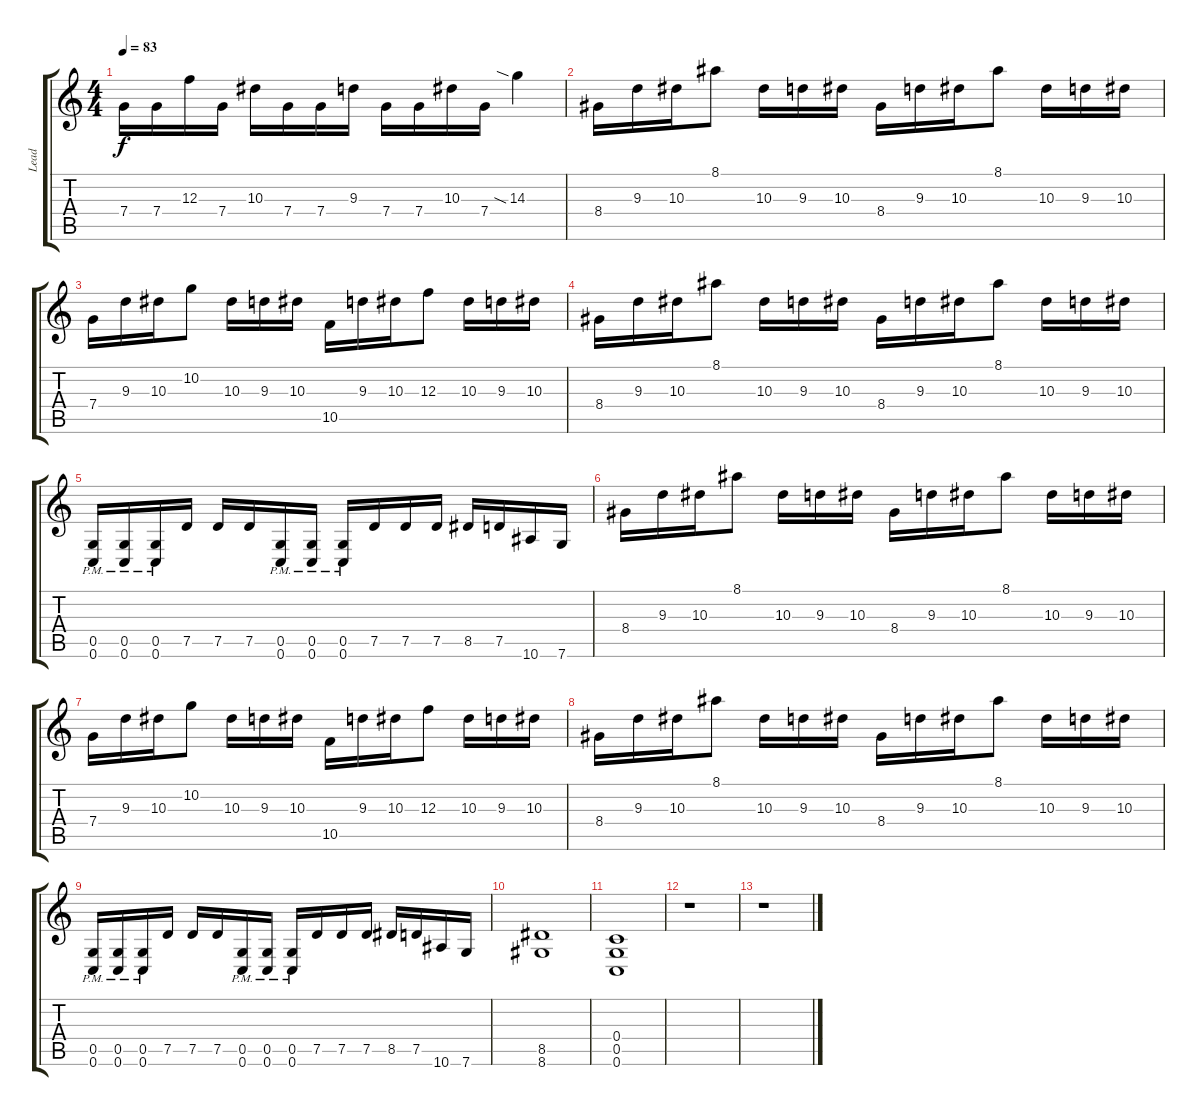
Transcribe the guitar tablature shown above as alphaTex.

\track ("Lead" "Lead") {instrument distortionguitar}
\staff {score tabs}
\tuning (D4 A3 F3 C3 G2 C2) {hide}
\ts (4 4)
\tempo 83
\clef g2
\ks c
7.4.16{dy f} 7.4.16 12.3.16 7.4.16 10.3.16 7.4.16 7.4.16 9.3.16 7.4.16 7.4.16 10.3.16 7.4.16 14.3{sia}.4 |
8.4.16 9.3.16 10.3.16 8.1.8 10.3.16 9.3.16 10.3.16 8.4.16 9.3.16 10.3.16 8.1.8 10.3.16 9.3.16 10.3.16 |
7.4.16 9.3.16 10.3.16 10.2.8 10.3.16 9.3.16 10.3.16 10.5.16 9.3.16 10.3.16 12.3.8 10.3.16 9.3.16 10.3.16 |
8.4.16 9.3.16 10.3.16 8.1.8 10.3.16 9.3.16 10.3.16 8.4.16 9.3.16 10.3.16 8.1.8 10.3.16 9.3.16 10.3.16 |
(0.5{pm} 0.6{pm}).16 (0.5{pm} 0.6{pm}).16 (0.5{pm} 0.6{pm}).16 7.5.16 7.5.16 7.5.16 (0.5{pm} 0.6{pm}).16 (0.5{pm} 0.6{pm}).16 (0.5{pm} 0.6{pm}).16 7.5.16 7.5.16 7.5.16 8.5.16 7.5.16 10.6.16 7.6.16 |
8.4.16 9.3.16 10.3.16 8.1.8 10.3.16 9.3.16 10.3.16 8.4.16 9.3.16 10.3.16 8.1.8 10.3.16 9.3.16 10.3.16 |
7.4.16 9.3.16 10.3.16 10.2.8 10.3.16 9.3.16 10.3.16 10.5.16 9.3.16 10.3.16 12.3.8 10.3.16 9.3.16 10.3.16 |
8.4.16 9.3.16 10.3.16 8.1.8 10.3.16 9.3.16 10.3.16 8.4.16 9.3.16 10.3.16 8.1.8 10.3.16 9.3.16 10.3.16 |
(0.5{pm} 0.6{pm}).16 (0.5{pm} 0.6{pm}).16 (0.5{pm} 0.6{pm}).16 7.5.16 7.5.16 7.5.16 (0.5{pm} 0.6{pm}).16 (0.5{pm} 0.6{pm}).16 (0.5{pm} 0.6{pm}).16 7.5.16 7.5.16 7.5.16 8.5.16 7.5.16 10.6.16 7.6.16 |
(8.5 8.6).1{volume 3} |
(0.4 0.5 0.6).1 |
r.1 |
r.1
